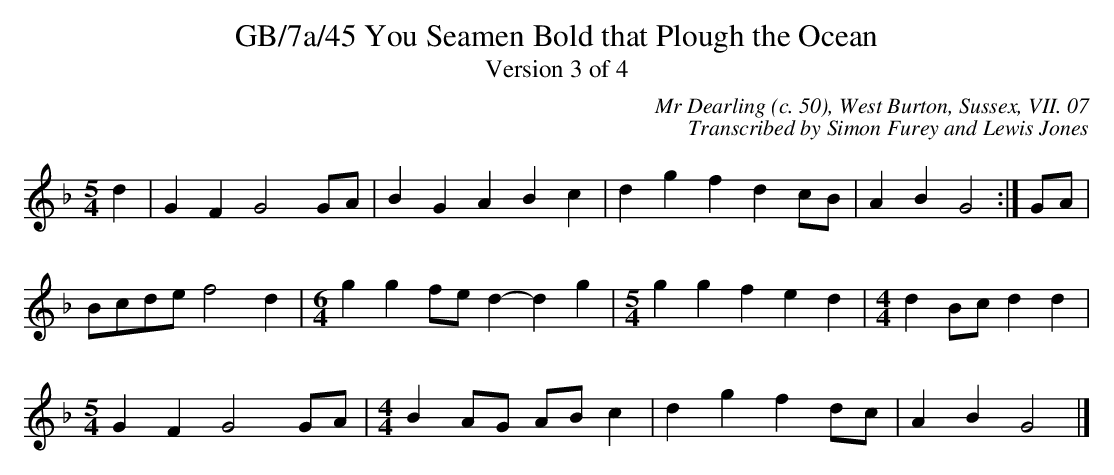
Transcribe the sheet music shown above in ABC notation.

X:1
T:GB/7a/45 You Seamen Bold that Plough the Ocean
T:Version 3 of 4
C:Mr Dearling (c. 50), West Burton, Sussex, VII. 07
C:Transcribed by Simon Furey and Lewis Jones
L:1/4
M:5/4
K:Gdor
d | G F G2 G/A/ | B G A B c | d g f d c/B/ | A B G2 :| G/A/ |$ B/c/d/e/ f2 d | [M:6/4] g g f/e/ d- d g |[M:5/4] g g f e d |[M:4/4] d B/c/ d d |$[M:5/4] G F G2 G/A/ | [M:4/4] B A/G/ A/B/ c | d g f d/c/ | A B G2 |]
